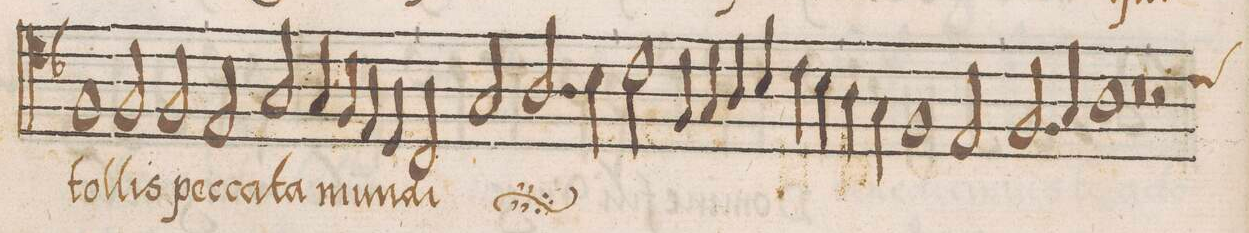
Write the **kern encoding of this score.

**kern	**text
*I"ALTVS	*
*clefC4	*
*k[b-]	*
*met()	*
*M2/1	*
1F	tol-
2F/	-lis
2F/	pec-
=66-	=66-
2E/	-ca-
2G/	-ta
4G/	mun-
4F/	.
4E/	.
4D/	.
=67-	=67-
2C/	-di
*	*ij
2G/	qui
2.A/	tol-
4B-\	.
=68-	=68-
2c\	-lis
4F/	pec-
4G/	.
4A/	.
4B-/	.
4c\	.
4B-\	.
=69-	=69-
4A\	.
4G\	.
1F	-ca-
2E/	-ta
=70-	=70-
2.F/	mun-
4G/	.
1A	-di
*	*Xij
=71-	=71-
0r	.
=72-	=72-
*custos:c	*
2r	.
*-	*-
